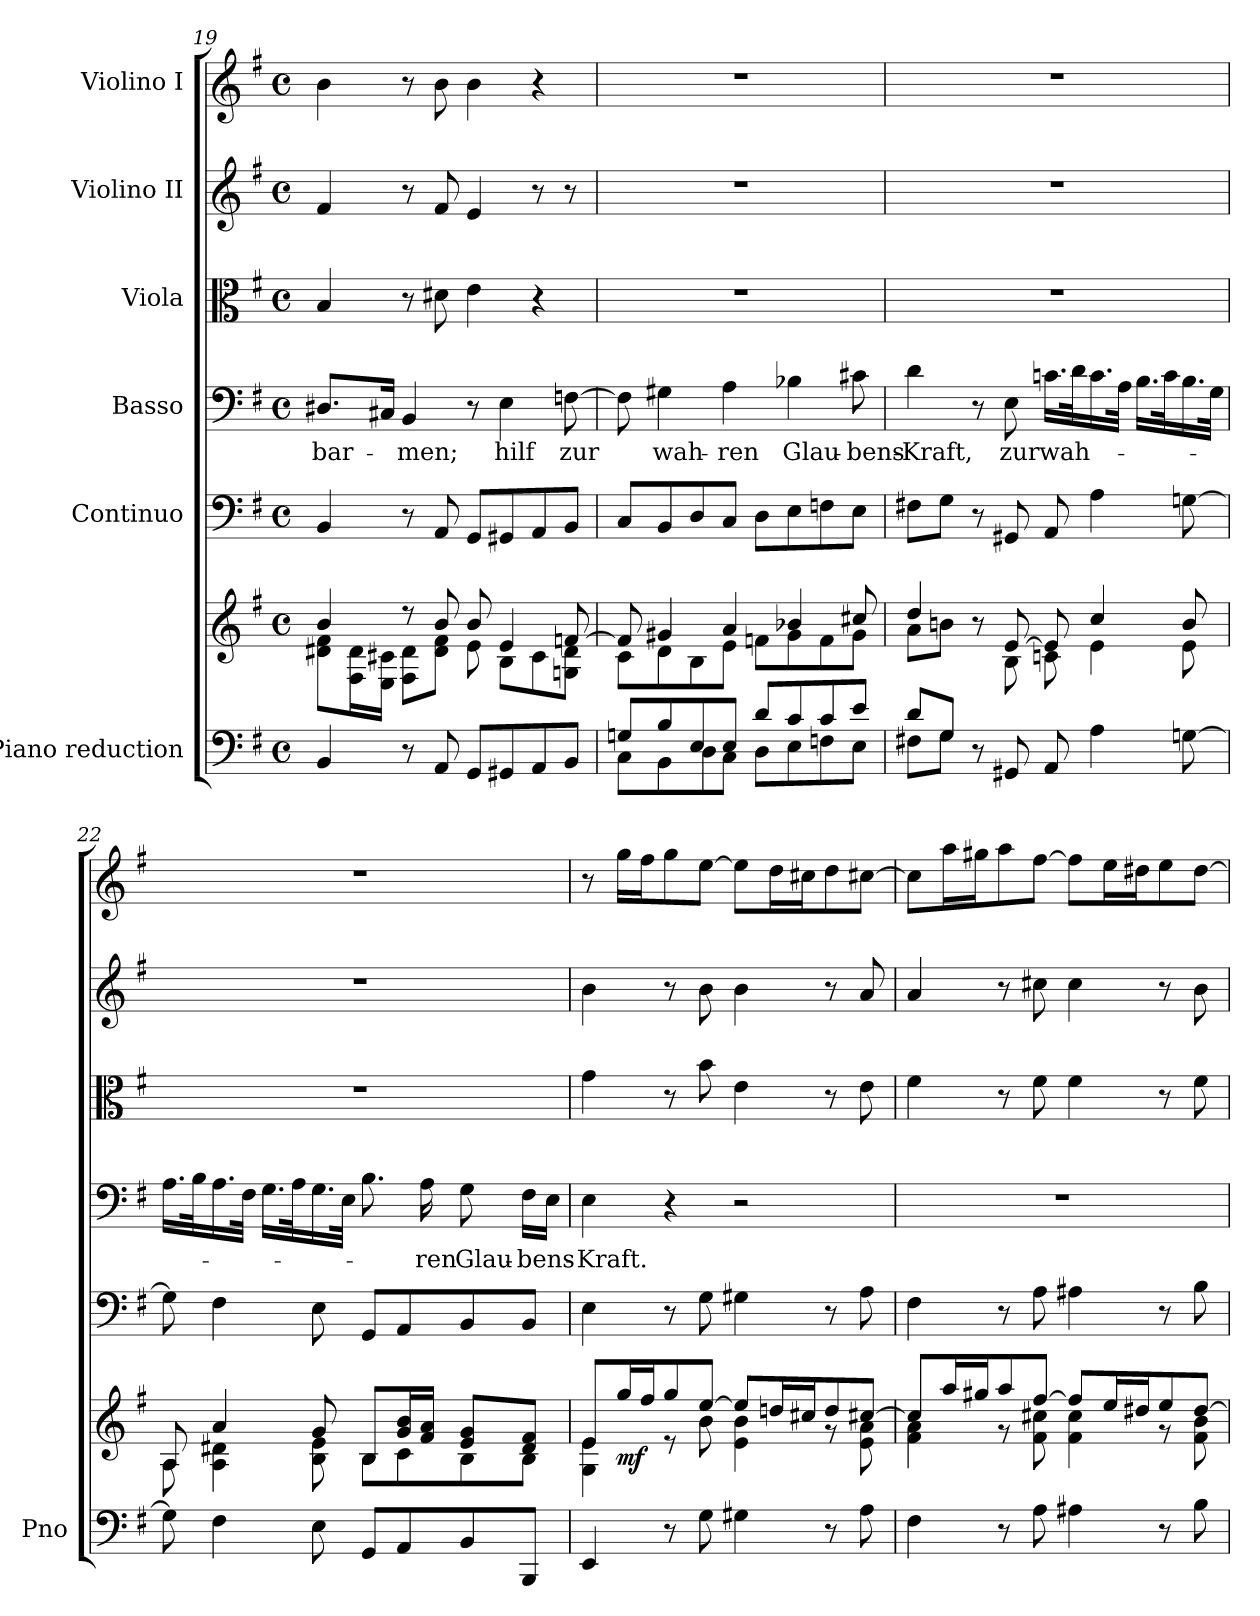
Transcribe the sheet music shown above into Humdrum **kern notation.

**kern	**kern	**dynam	**kern	**kern	**text	**kern	**kern	**kern
*part6	*part6	*part6	*part5	*part4	*part4	*part3	*part2	*part1
*staff7	*staff6	*staff6/7	*staff5	*staff4	*staff4	*staff3	*staff2	*staff1
*I"Piano reduction	*	*	*I"Continuo	*I"Basso	*	*I"Viola	*I"Violino II	*I"Violino I
*I'Pno	*	*	*	*	*	*	*	*
*clefF4	*clefG2	*	*clefF4	*clefF4	*	*clefC3	*clefG2	*clefG2
*k[f#]	*k[f#]	*	*k[f#]	*k[f#]	*	*k[f#]	*k[f#]	*k[f#]
*M4/4	*M4/4	*	*M4/4	*M4/4	*	*M4/4	*M4/4	*M4/4
*met(c)	*met(c)	*	*met(c)	*met(c)	*	*met(c)	*met(c)	*met(c)
=19	=19	=19	=19	=19	=19	=19	=19	=19
*	*^	*	*	*	*	*	*	*
!	!	!	!	!	!	!LO:LY:b	!	!	!
4BB/	4b/	8d#X\ 8f#\L	.	4BB/	8.D#X/L	-bar-	4B/	4f#/	4b\
.	.	16F#\ 16d#\L	.	.	.	.	.	.	.
.	.	16E\ 16c#X\JJ	.	.	16C#X/Jk	.	.	.	.
!	!	!	!	!	!	!LO:LY:b	!	!	!
8r	8r	8F#\ 8d#\L	.	8r	4BB/	-men;	8r	8r	8r
8AA/	8b/	8d#\ 8f#\J	.	8AA/	.	.	8d#X\	8f#/	8b\
8GG/L	8b/	8e\	.	8GG/L	8r	.	4e\	4e/	4b\
!	!	!	!	!	!	!LO:LY:b	!	!	!
8GG#X/	4e/	8B\L	.	8GG#X/	4E\	hilf	.	.	.
8AA/	.	8c#\	.	8AA/	.	.	4r	8r	4r
!	!	!	!	!	!	!LO:LY:b	!	!	!
8BB/J	[8fn/	8Gn\ 8d#\J	.	8BB/J	[8Fn\	zur	.	8r	.
!!LO:PB:g=z
=20	=20	=20	=20	=20	=20	=20	=20	=20	=20
*^	*	*	*	*	*	*	*	*	*
8Gn/L	8C\L	8f/]	8c\L	.	8C/L	8F\]	.	1r	1r	1r
!	!	!	!	!	!	!	!LO:LY:b	!	!	!
8B/	8BB\	4g#X/	8d\	.	8BB/	4G#X\	wah-	.	.	.
8E/	8D\	.	8B\	.	8D/	.	.	.	.	.
!	!	!	!	!	!	!	!LO:LY:b	!	!	!
8E/J	8C\J	4a/	8e\J	.	8C/J	4A\	-ren	.	.	.
8d/L	8D\L	.	8fn\L	.	8D\L	.	.	.	.	.
!	!	!	!	!	!	!	!LO:LY:b	!	!	!
8c/	8E\	4b-X/	8g#\	.	8E\	4B-X\	Glau-	.	.	.
8c/	8Fn\	.	8f\	.	8Fn\	.	.	.	.	.
!	!	!	!	!	!	!	!LO:LY:b	!	!	!
8e/J	8E\J	8cc#X/	8g#\J	.	8E\J	8c#X\	-bens-	.	.	.
=21	=21	=21	=21	=21	=21	=21	=21	=21	=21	=21
!	!	!	!	!	!	!	!LO:LY:b	!	!	!
8d/L	8F#X\L	4dd/	8a\L	.	8F#X\L	4d\	-Kraft,	1r	1r	1r
8G/J	8G\J	.	8bn\J	.	8G\J	.	.	.	.	.
8r	4ryy	8r	8ryy	.	8r	8r	.	.	.	.
!	!	!	!	!	!	!	!LO:LY:b	!	!	!
8GG#X/	.	[8e/	8B\	.	8GG#X/	8E\	zur	.	.	.
!	!	!	!	!	!	!	!LO:LY:b	!	!	!
8AA/	2ryy	8e/]	8cn\	.	8AA/	16.cn\LL	wah-	.	.	.
.	.	.	.	.	.	32d\K	.	.	.	.
4A\	.	4cc/	4e\	.	4A\	16.c\	.	.	.	.
.	.	.	.	.	.	32A\JJk	.	.	.	.
.	.	.	.	.	.	16.B\LL	.	.	.	.
.	.	.	.	.	.	32c\K	.	.	.	.
[8Gn\	.	8b/	8e\	.	[8Gn\	16.B\	.	.	.	.
.	.	.	.	.	.	32G\JJk	.	.	.	.
*v	*v	*	*	*	*	*	*	*	*	*
=22	=22	=22	=22	=22	=22	=22	=22	=22	=22
8G\]	8A/	8A\	.	8G\]	16.A\LL	.	1r	1r	1r
.	.	.	.	.	32B\K	.	.	.	.
4F#\	4a/	4A\ 4d#X\	.	4F#\	16.A\	.	.	.	.
.	.	.	.	.	32F#\JJk	.	.	.	.
.	.	.	.	.	16.G\LL	.	.	.	.
.	.	.	.	.	32A\K	.	.	.	.
8E\	8g/	8B\ 8e\	.	8E\	16.G\	.	.	.	.
.	.	.	.	.	32E\JJk	.	.	.	.
8GG/L	8B/L	8B\L	.	8GG/L	8.B\	.	.	.	.
8AA/	16g/ 16b/L	8c\	.	8AA/	.	.	.	.	.
!	!	!	!	!	!	!LO:LY:b	!	!	!
.	16f#/ 16a/JJ	.	.	.	16A\	-ren	.	.	.
!	!	!	!	!	!	!LO:LY:b	!	!	!
8BB/	8e/ 8g/L	8B\	.	8BB/	8G\	Glau-	.	.	.
!	!	!	!	!	!	!LO:LY:b	!	!	!
8BBB/J	8d#/ 8f#/J	8B\J	.	8BB/J	16F#\LL	-bens-	.	.	.
.	.	.	.	.	16E\JJ	.	.	.	.
=23	=23	=23	=23	=23	=23	=23	=23	=23	=23
!	!	!	!	!	!	!LO:LY:b	!	!	!
4EE/	8e/L	4G\ 4e\	.	4E\	4E\	-Kraft.	4g\	4b\	8r
!	!	!	!LO:DY:b	!	!	!	!	!	!
.	16gg/L	.	mf	.	.	.	.	.	16gg\LL
.	16ff#/J	.	.	.	.	.	.	.	16ff#\J
8r	8gg/	8r	.	8r	4r	.	8r	8r	8gg\
8G\	[8ee/J	8b\	.	8G\	.	.	8b\	8b\	[8ee\J
4G#X\	8ee/L]	4e\ 4b\	.	4G#X\	2r	.	4e\	4b\	8ee\L]
.	16ddn/L	.	.	.	.	.	.	.	16dd\L
.	16cc#X/J	.	.	.	.	.	.	.	16cc#X\J
8r	8dd/	8r	.	8r	.	.	8r	8r	8dd\
8A\	[8cc#X/J	8e\ 8a\	.	8A\	.	.	8e\	8a/	[8cc#X\J
!!LO:LB:g=z
=24	=24	=24	=24	=24	=24	=24	=24	=24	=24
4F#\	8cc#/L]	4f#\ 4a\	.	4F#\	1r	.	4f#\	4a/	8cc#\L]
.	16aa/L	.	.	.	.	.	.	.	16aa\L
.	16gg#X/J	.	.	.	.	.	.	.	16gg#X\J
8r	8aa/	8r	.	8r	.	.	8r	8r	8aa\
8A\	[8ff#/J	8f#\ 8cc#X\	.	8A\	.	.	8f#\	8cc#X\	[8ff#\J
4A#X\	8ff#/L]	4f#\ 4cc#\	.	4A#X\	.	.	4f#\	4cc#\	8ff#\L]
.	16ee/L	.	.	.	.	.	.	.	16ee\L
.	16dd#X/J	.	.	.	.	.	.	.	16dd#X\J
8r	8ee/	8r	.	8r	.	.	8r	8r	8ee\
8B\	[8dd#/J	8f#\ 8b\	.	8B\	.	.	8f#\	8b\	[8dd#\J
*	*v	*v	*	*	*	*	*	*	*
=	=	=	=	=	=	=	=	=
*-	*-	*-	*-	*-	*-	*-	*-	*-
